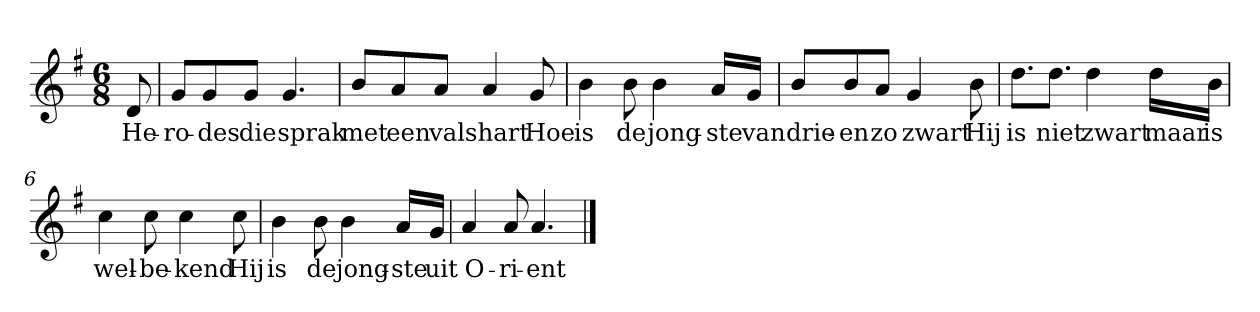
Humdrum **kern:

**kern	**text
*part1	*part1
*staff1	*staff1
*clefG2	*
*k[f#]	*
*G:	*
*M6/8	*
*MM120	*
=	=
8d	He-
=1	=1
8g/L	-ro-
8g/	-des
8g/J	die
4.g	sprak
=2	=2
8b/L	met
8a/	een
8a/J	vals
4a	hart
8g	Hoe
=3	=3
4b	is
8b	de
4b	jong-
16a/LL	-ste
16g/JJ	van
=4	=4
8b/L	drie-
8b/	-en
8a/J	zo
4g	zwart
8b	Hij
=5	=5
8.dd\L	is
8.dd\J	niet
4dd	zwart
16dd\LL	maar
16b\JJ	is
=6	=6
4cc	wel-
8cc	-be-
4cc	-kend
8cc	Hij
=7	=7
4b	is
8b	de
4b	jong-
16a/LL	-ste
16g/JJ	uit
=8	=8
4a	O-
8a	-ri-
4.a	-ent
==	==
*-	*-
